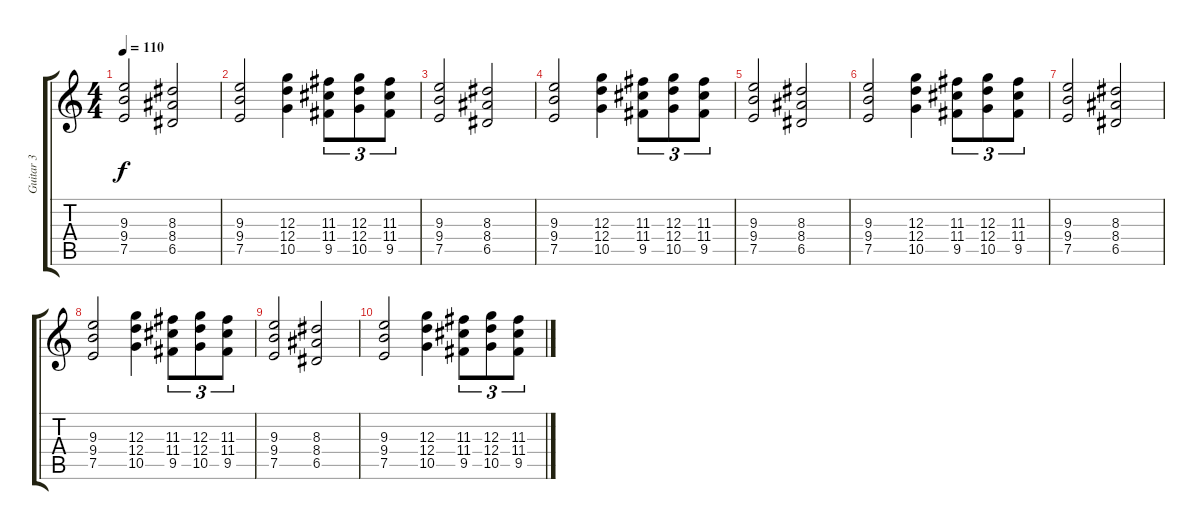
\track ("Guitar 3" "Guitar 3") {instrument distortionguitar}
\staff {score tabs}
\tuning (E4 B3 G3 D3 A2 E2) {hide}
\ts (4 4)
\tempo 110
\clef g2
\ks c
(9.3 9.4 7.5).2{dy f} (8.3 8.4 6.5).2 |
(9.3 9.4 7.5).2 (12.3 12.4 10.5).4 (11.3 11.4 9.5).8{tu (3 2)} (12.3 12.4 10.5).8{tu (3 2)} (11.3 11.4 9.5).8{tu (3 2)} |
(9.3 9.4 7.5).2 (8.3 8.4 6.5).2 |
(9.3 9.4 7.5).2 (12.3 12.4 10.5).4 (11.3 11.4 9.5).8{tu (3 2)} (12.3 12.4 10.5).8{tu (3 2)} (11.3 11.4 9.5).8{tu (3 2)} |
(9.3 9.4 7.5).2 (8.3 8.4 6.5).2 |
(9.3 9.4 7.5).2 (12.3 12.4 10.5).4 (11.3 11.4 9.5).8{tu (3 2)} (12.3 12.4 10.5).8{tu (3 2)} (11.3 11.4 9.5).8{tu (3 2)} |
(9.3 9.4 7.5).2 (8.3 8.4 6.5).2 |
(9.3 9.4 7.5).2 (12.3 12.4 10.5).4 (11.3 11.4 9.5).8{tu (3 2)} (12.3 12.4 10.5).8{tu (3 2)} (11.3 11.4 9.5).8{tu (3 2)} |
(9.3 9.4 7.5).2 (8.3 8.4 6.5).2 |
(9.3 9.4 7.5).2 (12.3 12.4 10.5).4 (11.3 11.4 9.5).8{tu (3 2)} (12.3 12.4 10.5).8{tu (3 2)} (11.3 11.4 9.5).8{tu (3 2)}
